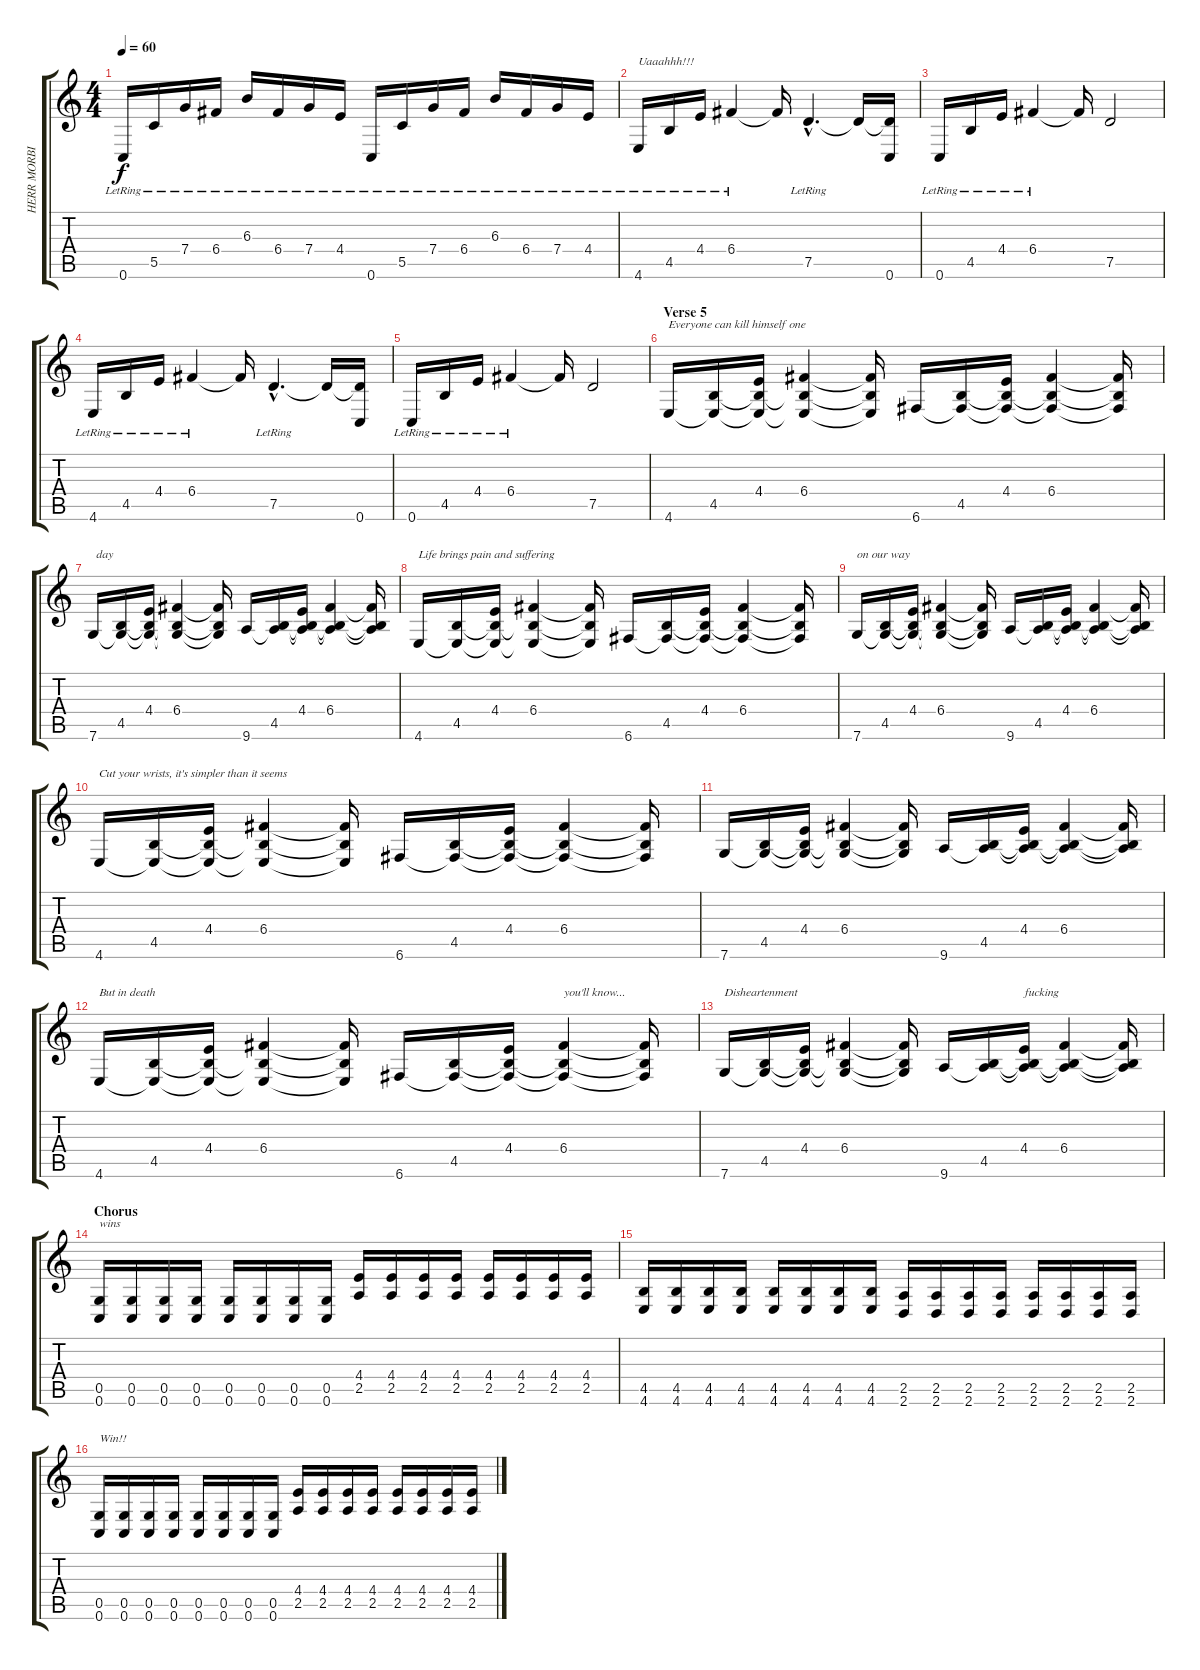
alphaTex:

\track ("HERR MORBID" "HERR MORBI") {instrument distortionguitar}
\staff {score tabs}
\tuning (D4 Gb3 F3 C3 G2 C2) {hide}
\ts (4 4)
\tempo 60
\clef g2
\ks c
0.6{lr}.16{dy f} 5.5{lr}.16 7.4{lr}.16 6.4{lr}.16 6.3{lr}.16 6.4{lr}.16 7.4{lr}.16 4.4{lr}.16 0.6{lr}.16 5.5{lr}.16 7.4{lr}.16 6.4{lr}.16 6.3{lr}.16 6.4{lr}.16 7.4{lr}.16 4.4{lr}.16 |
4.6{lr}.16{txt "Uaaahhh!!!"} 4.5{lr}.16 4.4{lr}.16 6.4{lr}.4 6.4{t}.16 7.5{hac lr}.4{d} 7.5{t}.16 (7.5{t} 0.6).16 |
0.6{lr}.16 4.5{lr}.16 4.4{lr}.16 6.4{lr}.4 6.4{t}.16 7.5.2 |
4.6{lr}.16 4.5{lr}.16 4.4{lr}.16 6.4{lr}.4 6.4{t}.16 7.5{hac lr}.4{d} 7.5{t}.16 (7.5{t} 0.6).16 |
0.6{lr}.16 4.5{lr}.16 4.4{lr}.16 6.4{lr}.4 6.4{t}.16 7.5.2 |
\section ("" "Verse 5")
4.6.16{txt "Everyone can kill himself one"} (4.5 4.6{t}).16 (4.4 4.5{t} 4.6{t}).16 (6.4 4.5{t} 4.6{t}).4 (6.4{t} 4.5{t} 4.6{t}).16 6.6.16 (4.5 6.6{t}).16 (4.4 4.5{t} 6.6{t}).16 (6.4 4.5{t} 6.6{t}).4 (6.4{t} 4.5{t} 6.6{t}).16 |
7.6.16{txt " day "} (4.5 7.6{t}).16 (4.4 4.5{t} 7.6{t}).16 (6.4 4.5{t} 7.6{t}).4 (6.4{t} 4.5{t} 7.6{t}).16 9.6.16 (4.5 9.6{t}).16 (4.4 4.5{t} 9.6{t}).16 (6.4 4.5{t} 9.6{t}).4 (6.4{t} 4.5{t} 9.6{t}).16 |
4.6.16{txt "Life brings pain and suffering "} (4.5 4.6{t}).16 (4.4 4.5{t} 4.6{t}).16 (6.4 4.5{t} 4.6{t}).4 (6.4{t} 4.5{t} 4.6{t}).16 6.6.16 (4.5 6.6{t}).16 (4.4 4.5{t} 6.6{t}).16 (6.4 4.5{t} 6.6{t}).4 (6.4{t} 4.5{t} 6.6{t}).16 |
7.6.16{txt "on our way "} (4.5 7.6{t}).16 (4.4 4.5{t} 7.6{t}).16 (6.4 4.5{t} 7.6{t}).4 (6.4{t} 4.5{t} 7.6{t}).16 9.6.16 (4.5 9.6{t}).16 (4.4 4.5{t} 9.6{t}).16 (6.4 4.5{t} 9.6{t}).4 (6.4{t} 4.5{t} 9.6{t}).16 |
4.6.16{txt "Cut your wrists, it's simpler than it seems "} (4.5 4.6{t}).16 (4.4 4.5{t} 4.6{t}).16 (6.4 4.5{t} 4.6{t}).4 (6.4{t} 4.5{t} 4.6{t}).16 6.6.16 (4.5 6.6{t}).16 (4.4 4.5{t} 6.6{t}).16 (6.4 4.5{t} 6.6{t}).4 (6.4{t} 4.5{t} 6.6{t}).16 |
7.6.16 (4.5 7.6{t}).16 (4.4 4.5{t} 7.6{t}).16 (6.4 4.5{t} 7.6{t}).4 (6.4{t} 4.5{t} 7.6{t}).16 9.6.16 (4.5 9.6{t}).16 (4.4 4.5{t} 9.6{t}).16 (6.4 4.5{t} 9.6{t}).4 (6.4{t} 4.5{t} 9.6{t}).16 |
4.6.16{txt "But in death "} (4.5 4.6{t}).16 (4.4 4.5{t} 4.6{t}).16 (6.4 4.5{t} 4.6{t}).4 (6.4{t} 4.5{t} 4.6{t}).16 6.6.16 (4.5 6.6{t}).16 (4.4 4.5{t} 6.6{t}).16 (6.4 4.5{t} 6.6{t}).4{txt "you'll know... "} (6.4{t} 4.5{t} 6.6{t}).16 |
7.6.16{txt "Disheartenment"} (4.5 7.6{t}).16 (4.4 4.5{t} 7.6{t}).16 (6.4 4.5{t} 7.6{t}).4 (6.4{t} 4.5{t} 7.6{t}).16 9.6.16 (4.5 9.6{t}).16 (4.4 4.5{t} 9.6{t}).16{txt "fucking"} (6.4 4.5{t} 9.6{t}).4 (6.4{t} 4.5{t} 9.6{t}).16 |
\section ("" "Chorus ")
(0.5 0.6).16{txt "wins"} (0.5 0.6).16 (0.5 0.6).16 (0.5 0.6).16 (0.5 0.6).16 (0.5 0.6).16 (0.5 0.6).16 (0.5 0.6).16 (4.4 2.5).16 (4.4 2.5).16 (4.4 2.5).16 (4.4 2.5).16 (4.4 2.5).16 (4.4 2.5).16 (4.4 2.5).16 (4.4 2.5).16 |
(4.5 4.6).16 (4.5 4.6).16 (4.5 4.6).16 (4.5 4.6).16 (4.5 4.6).16 (4.5 4.6).16 (4.5 4.6).16 (4.5 4.6).16 (2.5 2.6).16 (2.5 2.6).16 (2.5 2.6).16 (2.5 2.6).16 (2.5 2.6).16 (2.5 2.6).16 (2.5 2.6).16 (2.5 2.6).16 |
(0.5 0.6).16{txt "Win!!"} (0.5 0.6).16 (0.5 0.6).16 (0.5 0.6).16 (0.5 0.6).16 (0.5 0.6).16 (0.5 0.6).16 (0.5 0.6).16 (4.4 2.5).16 (4.4 2.5).16 (4.4 2.5).16 (4.4 2.5).16 (4.4 2.5).16 (4.4 2.5).16 (4.4 2.5).16 (4.4 2.5).16
